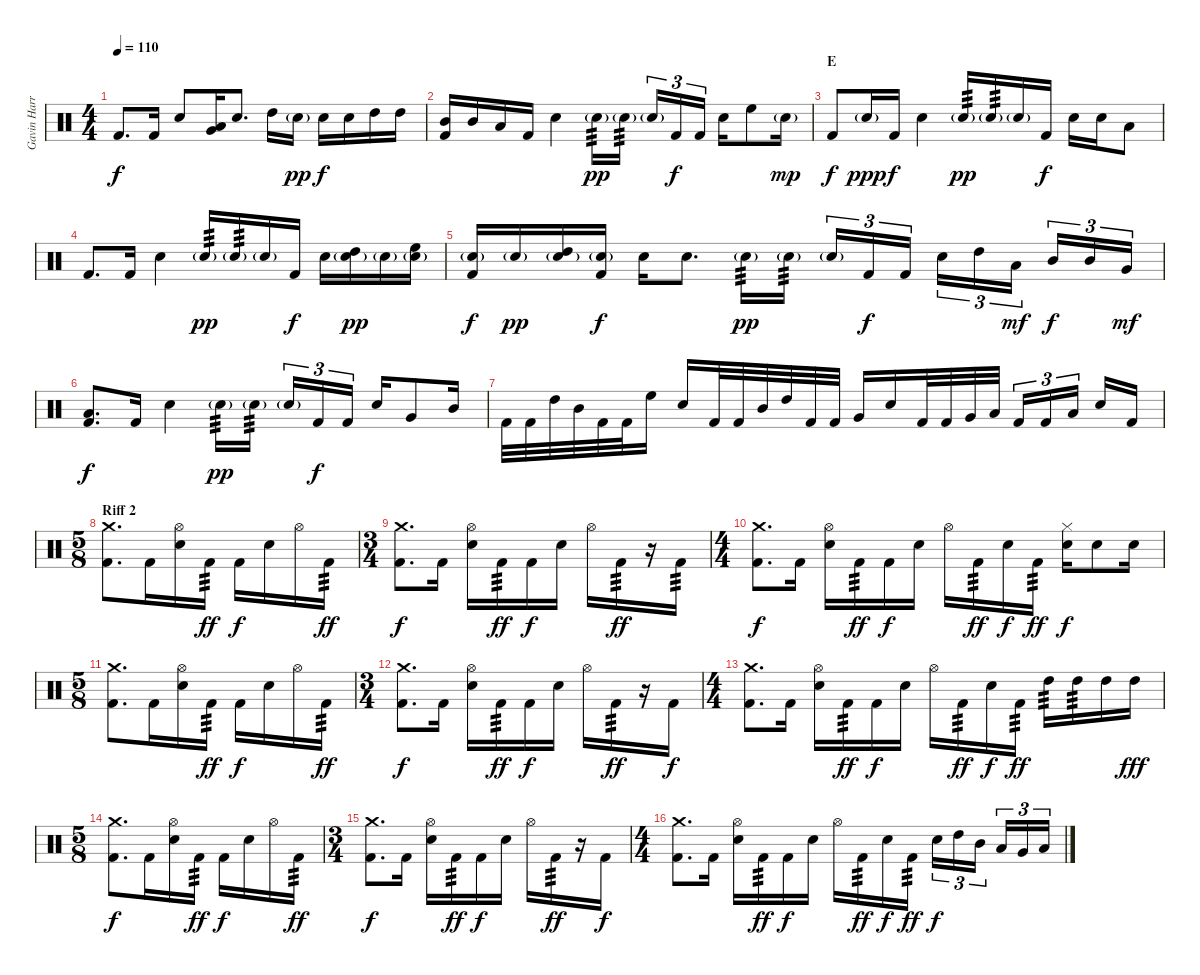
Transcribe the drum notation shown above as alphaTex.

\track ("Gavin Harrison - Drums" "Gavin Harr") {instrument percussion}
\staff {score}
\articulation defaults
\ts (4 4)
\tempo 110
\clef neutral
\ks c "Kick (hit) 2".8{d dy f} "Kick (hit) 2".16 "Electric Snare (hit)".8
("Very Low Tom (hit)" "Low Floor Tom (hit)").16 "Electric Snare (hit)".8{d} "High Tom (hit)".16 "Electric Snare (hit)"{g}.16{dy pp} "Electric Snare (hit)".16{dy f} "Electric Snare (hit)".16 "High Tom (hit)".16 "High Tom (hit)".16 |
("Mid Tom (hit)" "Kick (hit) 2").16 "Mid Tom (hit)".16 "Low Floor Tom (hit)".16 "Kick (hit) 2".16 "Electric Snare (hit)".4 "Electric Snare (hit)"{g}.16{tp 3 dy pp} "Electric Snare (hit)"{g}.16{tp 3} "Electric Snare (hit)"{g}.16{tu (3 2)} "Kick (hit) 2".16{tu (3 2) dy f} "Kick (hit) 2".16{tu (3 2)} "Electric Snare (hit)".16 "High Floor Tom (hit)".8 "Electric Snare (hit)"{g}.16{dy mp} |
\section ("" "E")
"Kick (hit) 2".8{dy f} "Electric Snare (hit)"{g}.16{dy ppp} "Kick (hit) 2".16{dy f} "Electric Snare (hit)".4 "Electric Snare (hit)"{g}.16{tp 3 dy pp} "Electric Snare (hit)"{g}.16{tp 3} "Electric Snare (hit)"{g}.16 "Kick (hit) 2".16{dy f} "Electric Snare (hit)".16 "Electric Snare (hit)".16 "Low Floor Tom (hit)".8 |
"Kick (hit) 2".8{d} "Kick (hit) 2".16 "Electric Snare (hit)".4 "Electric Snare (hit)"{g}.16{tp 3 dy pp} "Electric Snare (hit)"{g}.16{tp 3} "Electric Snare (hit)"{g}.16 "Kick (hit) 2".16{dy f} "Electric Snare (hit)".16 ("High Tom (hit)" "Electric Snare (hit)"{g}).16{dy pp} "Electric Snare (hit)"{g}.16 ("High Floor Tom (hit)" "Electric Snare (hit)"{g}).16 |
("Electric Snare (hit)"{g} "Kick (hit) 2").16{dy f} "Electric Snare (hit)"{g}.16{dy pp} ("High Tom (hit)" "Electric Snare (hit)"{g}).16 ("Electric Snare (hit)"{g} "Kick (hit) 2").16{dy f} "Electric Snare (hit)".16 "Electric Snare (hit)".8{d} "Electric Snare (hit)"{g}.16{tp 3 dy pp} "Electric Snare (hit)"{g}.16{tp 3} "Electric Snare (hit)"{g}.16{tu (3 2)} "Kick (hit) 2".16{tu (3 2) dy f} "Kick (hit) 2".16{tu (3 2)} "Electric Snare (hit)".16{tu (3 2)} "High Tom (hit)".16{tu (3 2)} "Low Tom (hit)".16{tu (3 2) dy mf} "Mid Tom (hit)".16{tu (3 2) dy f} "Mid Tom (hit)".16{tu (3 2)} "Very Low Tom (hit)".16{tu (3 2) dy mf} |
("Low Floor Tom (hit)" "Kick (hit) 2").8{d dy f} "Kick (hit) 2".16 "Electric Snare (hit)".4 "Electric Snare (hit)"{g}.16{tp 3 dy pp} "Electric Snare (hit)"{g}.16{tp 3} "Electric Snare (hit)"{g}.16{tu (3 2)} "Kick (hit) 2".16{tu (3 2) dy f} "Kick (hit) 2".16{tu (3 2)} "Electric Snare (hit)".16 "Very Low Tom (hit)".8 "Mid Tom (hit)".16 |
"Kick (hit) 2".32 "Kick (hit) 2".32 "High Tom (hit)".32 "Mid Tom (hit)".32 "Kick (hit) 2".32 "Kick (hit) 2".32 "High Floor Tom (hit)".16 "Electric Snare (hit)".16 "Kick (hit) 2".32 "Kick (hit) 2".32 "Mid Tom (hit)".32 "High Tom (hit)".32 "Kick (hit) 2".32 "Kick (hit) 2".32 "Very Low Tom (hit)".16 "Electric Snare (hit)".16 "Kick (hit) 2".32 "Kick (hit) 2".32 "Very Low Tom (hit)".32 "Low Tom (hit)".32 "Kick (hit) 2".16{tu (3 2)} "Kick (hit) 2".16{tu (3 2)} "Low Floor Tom (hit)".16{tu (3 2)} "Electric Snare (hit)".16 "Kick (hit) 2".16 |
\ts (5 8)
\section ("" "Riff 2")
("Crash medium (hit)" "Kick (hit) 2").8{d} "Kick (hit) 2".16 ("Hi-Hat (open)" "Electric Snare (hit)").16 "Kick (hit) 2".16{tp 3 dy ff} "Kick (hit) 2".16{dy f} "Electric Snare (hit)".16 "Hi-Hat (open)".16 "Kick (hit) 2".16{tp 3 dy ff} |
\ts (3 4)
("Crash medium (hit)" "Kick (hit) 2").8{d dy f} "Kick (hit) 2".16 ("Hi-Hat (open)" "Electric Snare (hit)").16 "Kick (hit) 2".16{tp 3 dy ff} "Kick (hit) 2".16{dy f} "Electric Snare (hit)".16 "Hi-Hat (open)".16 "Kick (hit) 2".16{tp 3 dy ff} r.16 "Kick (hit) 2".16{tp 3} |
\ts (4 4)
("Crash medium (hit)" "Kick (hit) 2").8{d dy f} "Kick (hit) 2".16 ("Hi-Hat (open)" "Electric Snare (hit)").16 "Kick (hit) 2".16{tp 3 dy ff} "Kick (hit) 2".16{dy f} "Electric Snare (hit)".16 "Hi-Hat (open)".16 "Kick (hit) 2".16{tp 3 dy ff} "Electric Snare (hit)".16{dy f} "Kick (hit) 2".16{tp 3 dy ff} ("Hi-Hat (closed)" "Electric Snare (hit)").16{dy f} "Electric Snare (hit)".8 "Electric Snare (hit)".16 |
\ts (5 8)
("Crash medium (hit)" "Kick (hit) 2").8{d} "Kick (hit) 2".16 ("Hi-Hat (open)" "Electric Snare (hit)").16 "Kick (hit) 2".16{tp 3 dy ff} "Kick (hit) 2".16{dy f} "Electric Snare (hit)".16 "Hi-Hat (open)".16 "Kick (hit) 2".16{tp 3 dy ff} |
\ts (3 4)
("Crash medium (hit)" "Kick (hit) 2").8{d dy f} "Kick (hit) 2".16 ("Hi-Hat (open)" "Electric Snare (hit)").16 "Kick (hit) 2".16{tp 3 dy ff} "Kick (hit) 2".16{dy f} "Electric Snare (hit)".16 "Hi-Hat (open)".16 "Kick (hit) 2".16{tp 3 dy ff} r.16 "Kick (hit) 2".16{dy f} |
\ts (4 4)
("Crash medium (hit)" "Kick (hit) 2").8{d} "Kick (hit) 2".16 ("Hi-Hat (open)" "Electric Snare (hit)").16 "Kick (hit) 2".16{tp 3 dy ff} "Kick (hit) 2".16{dy f} "Electric Snare (hit)".16 "Hi-Hat (open)".16 "Kick (hit) 2".16{tp 3 dy ff} "Electric Snare (hit)".16{dy f} "Kick (hit) 2".16{tp 3 dy ff} "High Tom (hit)".16{tp 3} "High Tom (hit)".16{tp 3} "High Tom (hit)".16 "High Tom (hit)".16{dy fff} |
\ts (5 8)
("Crash medium (hit)" "Kick (hit) 2").8{d dy f} "Kick (hit) 2".16 ("Hi-Hat (open)" "Electric Snare (hit)").16 "Kick (hit) 2".16{tp 3 dy ff} "Kick (hit) 2".16{dy f} "Electric Snare (hit)".16 "Hi-Hat (open)".16 "Kick (hit) 2".16{tp 3 dy ff} |
\ts (3 4)
("Crash medium (hit)" "Kick (hit) 2").8{d dy f} "Kick (hit) 2".16 ("Hi-Hat (open)" "Electric Snare (hit)").16 "Kick (hit) 2".16{tp 3 dy ff} "Kick (hit) 2".16{dy f} "Electric Snare (hit)".16 "Hi-Hat (open)".16 "Kick (hit) 2".16{tp 3 dy ff} r.16 "Kick (hit) 2".16{dy f} |
\ts (4 4)
("Crash medium (hit)" "Kick (hit) 2").8{d} "Kick (hit) 2".16 ("Hi-Hat (open)" "Electric Snare (hit)").16 "Kick (hit) 2".16{tp 3 dy ff} "Kick (hit) 2".16{dy f} "Electric Snare (hit)".16 "Hi-Hat (open)".16 "Kick (hit) 2".16{tp 3 dy ff} "Electric Snare (hit)".16{dy f} "Kick (hit) 2".16{tp 3 dy ff} "Electric Snare (hit)".16{tu (3 2) dy f} "High Tom (hit)".16{tu (3 2)} "Mid Tom (hit)".16{tu (3 2)} "Low Tom (hit)".16{tu (3 2)} "Very Low Tom (hit)".16{tu (3 2)} "Low Floor Tom (hit)".16{tu (3 2)}
